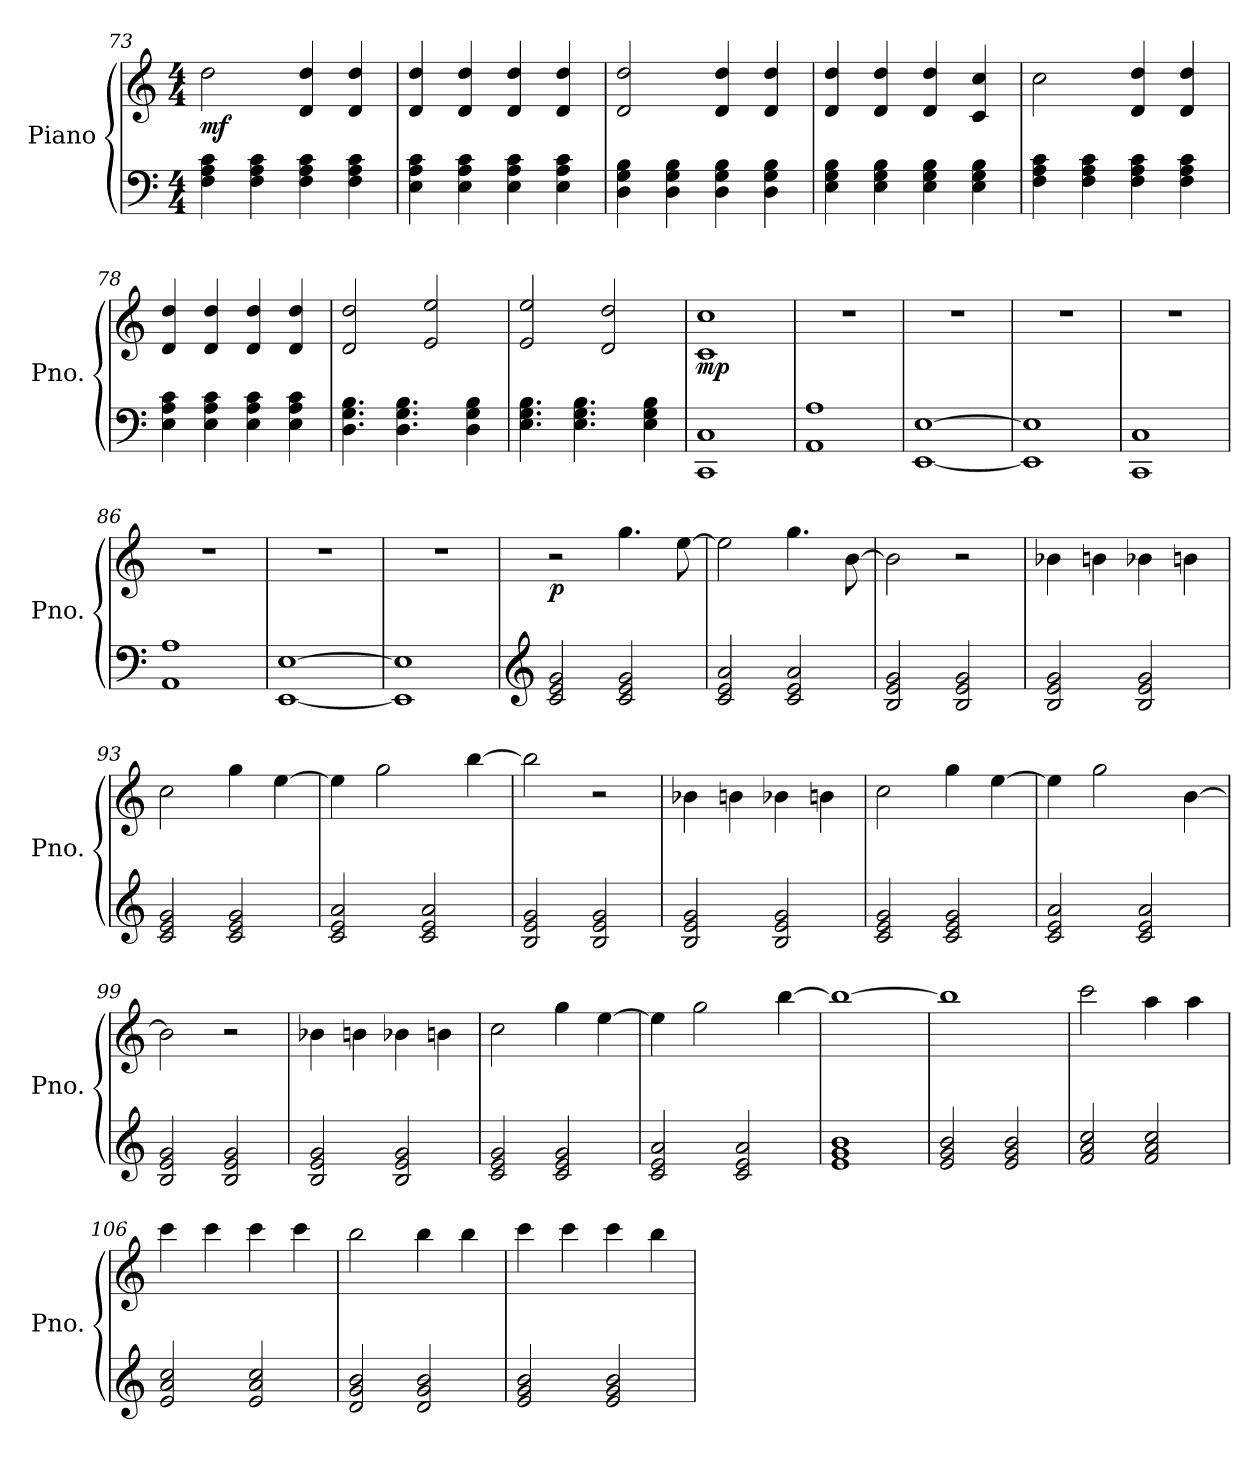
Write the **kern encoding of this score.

**kern	**kern	**dynam
*part1	*part1	*part1
*staff2	*staff1	*staff1/2
*I"Piano	*	*
*I'Pno.	*	*
*clefF4	*clefG2	*
*k[]	*k[]	*
*M4/4	*M4/4	*
=73	=73	=73
!	!	!LO:DY:b
4F\ 4A\ 4c\	2dd\	mf
4F\ 4A\ 4c\	.	.
4F\ 4A\ 4c\	4d/ 4dd/	.
4F\ 4A\ 4c\	4d/ 4dd/	.
=74	=74	=74
4E\ 4A\ 4c\	4d/ 4dd/	.
4E\ 4A\ 4c\	4d/ 4dd/	.
4E\ 4A\ 4c\	4d/ 4dd/	.
4E\ 4A\ 4c\	4d/ 4dd/	.
!!LO:LB:g=z
=75	=75	=75
4D\ 4G\ 4B\	2d/ 2dd/	.
4D\ 4G\ 4B\	.	.
4D\ 4G\ 4B\	4d/ 4dd/	.
4D\ 4G\ 4B\	4d/ 4dd/	.
=76	=76	=76
4E\ 4G\ 4B\	4d/ 4dd/	.
4E\ 4G\ 4B\	4d/ 4dd/	.
4E\ 4G\ 4B\	4d/ 4dd/	.
4E\ 4G\ 4B\	4c/ 4cc/	.
=77	=77	=77
4F\ 4A\ 4c\	2cc\	.
4F\ 4A\ 4c\	.	.
4F\ 4A\ 4c\	4d/ 4dd/	.
4F\ 4A\ 4c\	4d/ 4dd/	.
=78	=78	=78
4E\ 4A\ 4c\	4d/ 4dd/	.
4E\ 4A\ 4c\	4d/ 4dd/	.
4E\ 4A\ 4c\	4d/ 4dd/	.
4E\ 4A\ 4c\	4d/ 4dd/	.
=79	=79	=79
4.D\ 4.G\ 4.B\	2d/ 2dd/	.
4.D\ 4.G\ 4.B\	.	.
.	2e/ 2ee/	.
4D\ 4G\ 4B\	.	.
=80	=80	=80
4.E\ 4.G\ 4.B\	2e/ 2ee/	.
4.E\ 4.G\ 4.B\	.	.
.	2d/ 2dd/	.
4E\ 4G\ 4B\	.	.
=81	=81	=81
!	!	!LO:DY:b
1CC 1C	1c 1cc	mp
=82	=82	=82
1AA 1A	1r	.
=83	=83	=83
[1EE [1E	1r	.
=84	=84	=84
1EE] 1E]	1r	.
=85	=85	=85
1CC 1C	1r	.
!!LO:PB:g=z
=86	=86	=86
1AA 1A	1r	.
=87	=87	=87
[1EE [1E	1r	.
=88	=88	=88
1EE] 1E]	1r	.
=89	=89	=89
*clefG2	*	*
!	!	!LO:DY:b
2c/ 2e/ 2g/	2r	p
2c/ 2e/ 2g/	4.gg\	.
.	[8ee\	.
=90	=90	=90
2c/ 2e/ 2a/	2ee\]	.
2c/ 2e/ 2a/	4.gg\	.
.	[8b\	.
=91	=91	=91
2B/ 2e/ 2g/	2b\]	.
2B/ 2e/ 2g/	2r	.
=92	=92	=92
2B/ 2e/ 2g/	4b-X\	.
.	4bn\	.
2B/ 2e/ 2g/	4b-X\	.
.	4bn\	.
=93	=93	=93
2c/ 2e/ 2g/	2cc\	.
2c/ 2e/ 2g/	4gg\	.
.	[4ee\	.
=94	=94	=94
2c/ 2e/ 2a/	4ee\]	.
.	2gg\	.
2c/ 2e/ 2a/	.	.
.	[4bb\	.
=95	=95	=95
2B/ 2e/ 2g/	2bb\]	.
2B/ 2e/ 2g/	2r	.
!!LO:LB:g=z
=96	=96	=96
2B/ 2e/ 2g/	4b-X\	.
.	4bn\	.
2B/ 2e/ 2g/	4b-X\	.
.	4bn\	.
=97	=97	=97
2c/ 2e/ 2g/	2cc\	.
2c/ 2e/ 2g/	4gg\	.
.	[4ee\	.
=98	=98	=98
2c/ 2e/ 2a/	4ee\]	.
.	2gg\	.
2c/ 2e/ 2a/	.	.
.	[4b\	.
=99	=99	=99
2B/ 2e/ 2g/	2b\]	.
2B/ 2e/ 2g/	2r	.
=100	=100	=100
2B/ 2e/ 2g/	4b-X\	.
.	4bn\	.
2B/ 2e/ 2g/	4b-X\	.
.	4bn\	.
=101	=101	=101
2c/ 2e/ 2g/	2cc\	.
2c/ 2e/ 2g/	4gg\	.
.	[4ee\	.
=102	=102	=102
2c/ 2e/ 2a/	4ee\]	.
.	2gg\	.
2c/ 2e/ 2a/	.	.
.	[4bb\	.
=103	=103	=103
1e 1g 1b	1bb_	.
=104	=104	=104
2e/ 2g/ 2b/	1bb]	.
2e/ 2g/ 2b/	.	.
=105	=105	=105
2f/ 2a/ 2cc/	2ccc\	.
2f/ 2a/ 2cc/	4aa\	.
.	4aa\	.
!!LO:LB:g=z
=106	=106	=106
2e/ 2a/ 2cc/	4ccc\	.
.	4ccc\	.
2e/ 2a/ 2cc/	4ccc\	.
.	4ccc\	.
=107	=107	=107
2d/ 2g/ 2b/	2bb\	.
2d/ 2g/ 2b/	4bb\	.
.	4bb\	.
=108	=108	=108
2e/ 2g/ 2b/	4ccc\	.
.	4ccc\	.
2e/ 2g/ 2b/	4ccc\	.
.	4bb\	.
=	=	=
*-	*-	*-
